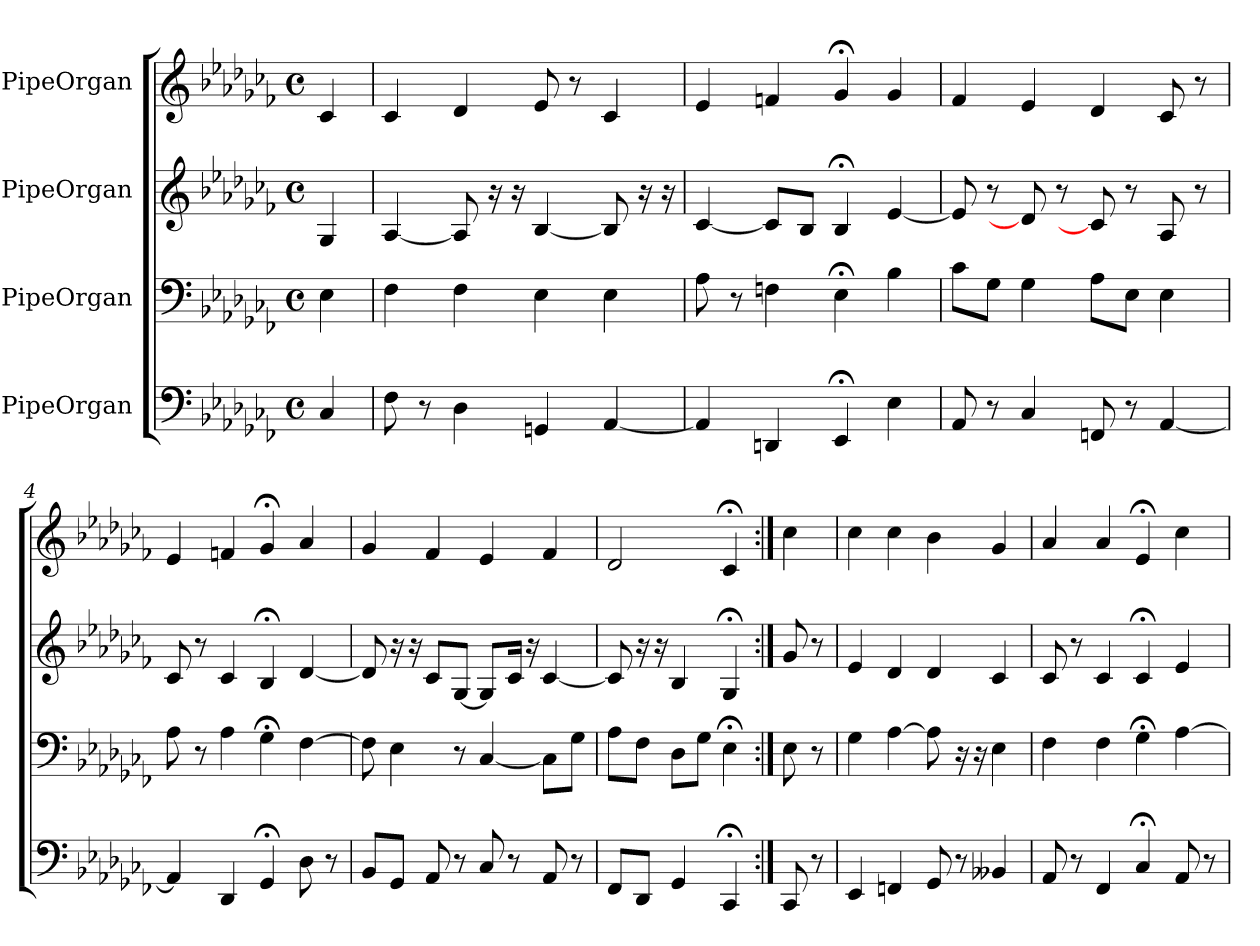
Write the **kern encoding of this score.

**kern	**kern	**kern	**kern
*part4	*part3	*part2	*part1
*staff4	*staff3	*staff2	*staff1
*I"PipeOrgan	*I"PipeOrgan	*I"PipeOrgan	*I"PipeOrgan
*k[b-e-a-d-g-c-f-]	*k[b-e-a-d-g-c-f-]	*k[b-e-a-d-g-c-f-]	*k[b-e-a-d-g-c-f-]
*C-:	*C-:	*C-:	*C-:
*M4/4	*M4/4	*M4/4	*M4/4
*met(c)	*met(c)	*met(c)	*met(c)
*MM60	*MM60	*MM60	*MM60
=	=	=	=
4C-	4E-	4G-	4c-
=1	=1	=1	=1
8F-	4F-	[4A-	4c-
8r	.	.	.
4D-	4F-	8A-]	4d-
.	.	16r	.
.	.	16r	.
4GGn	4E-	[4B-	8e-
.	.	.	8r
[4AA-	4E-	8B-]	4c-
.	.	16r	.
.	.	16r	.
=2	=2	=2	=2
4AA-]	8A-	[4c-	4e-
.	8r	.	.
4DDn	4Fn	8c-L]	4fn
.	.	8B-J	.
4EE-;<	4E-;<	4B-;<	4g-;<
4E-	4B-	[4e-	4g-
=3	=3	=3	=3
8AA-	8c-L	8e-]	4f-
8r	8G-J	8r	.
4C-	4G-	8d-]	4e-
.	.	8r	.
8FFn	8A-L	8c-]	4d-
8r	8E-J	8r	.
[4AA-	4E-	8A-	8c-
.	.	8r	8r
=4	=4	=4	=4
4AA-]	8A-	8c-	4e-
.	8r	8r	.
4DD-	4A-	4c-	4fn
4GG-;<	4G-;<	4B-;<	4g-;<
8D-	[4F-	[4d-	4a-
8r	.	.	.
=5	=5	=5	=5
8BB-L	8F-]	8d-]	4g-
8GG-J	4E-	16r	.
.	.	16r	.
8AA-	.	8c-L	4f-
8r	8r	[8G-J	.
8C-	[4C-	8G-L]	4e-
8r	.	16c-Jk	.
.	.	16r	.
8AA-	8C-L]	[4c-	4f-
8r	8G-J	.	.
=6	=6	=6	=6
8FF-L	8A-L	8c-]	2d-
8DD-J	8F-J	16r	.
.	.	16r	.
4GG-	8D-L	4B-	.
.	8G-J	.	.
4CC-;<	4E-;<	4G-;<	4c-;<
=:|!	=:|!	=:|!	=:|!
8CC-	8E-	8g-	4cc-
8r	8r	8r	.
=7	=7	=7	=7
4EE-	4G-	4e-	4cc-
4FFn	[4A-	4d-	4cc-
8GG-	8A-]	4d-	4b-
8r	16r	.	.
.	16r	.	.
4BB--X	4E-	4c-	4g-
=8	=8	=8	=8
8AA-	4F-	8c-	4a-
8r	.	8r	.
4FF-	4F-	4c-	4a-
4C-;<	4G-;<	4c-;<	4e-;<
8AA-	[4A-	4e-	4cc-
8r	.	.	.
=	=	=	=
*-	*-	*-	*-
